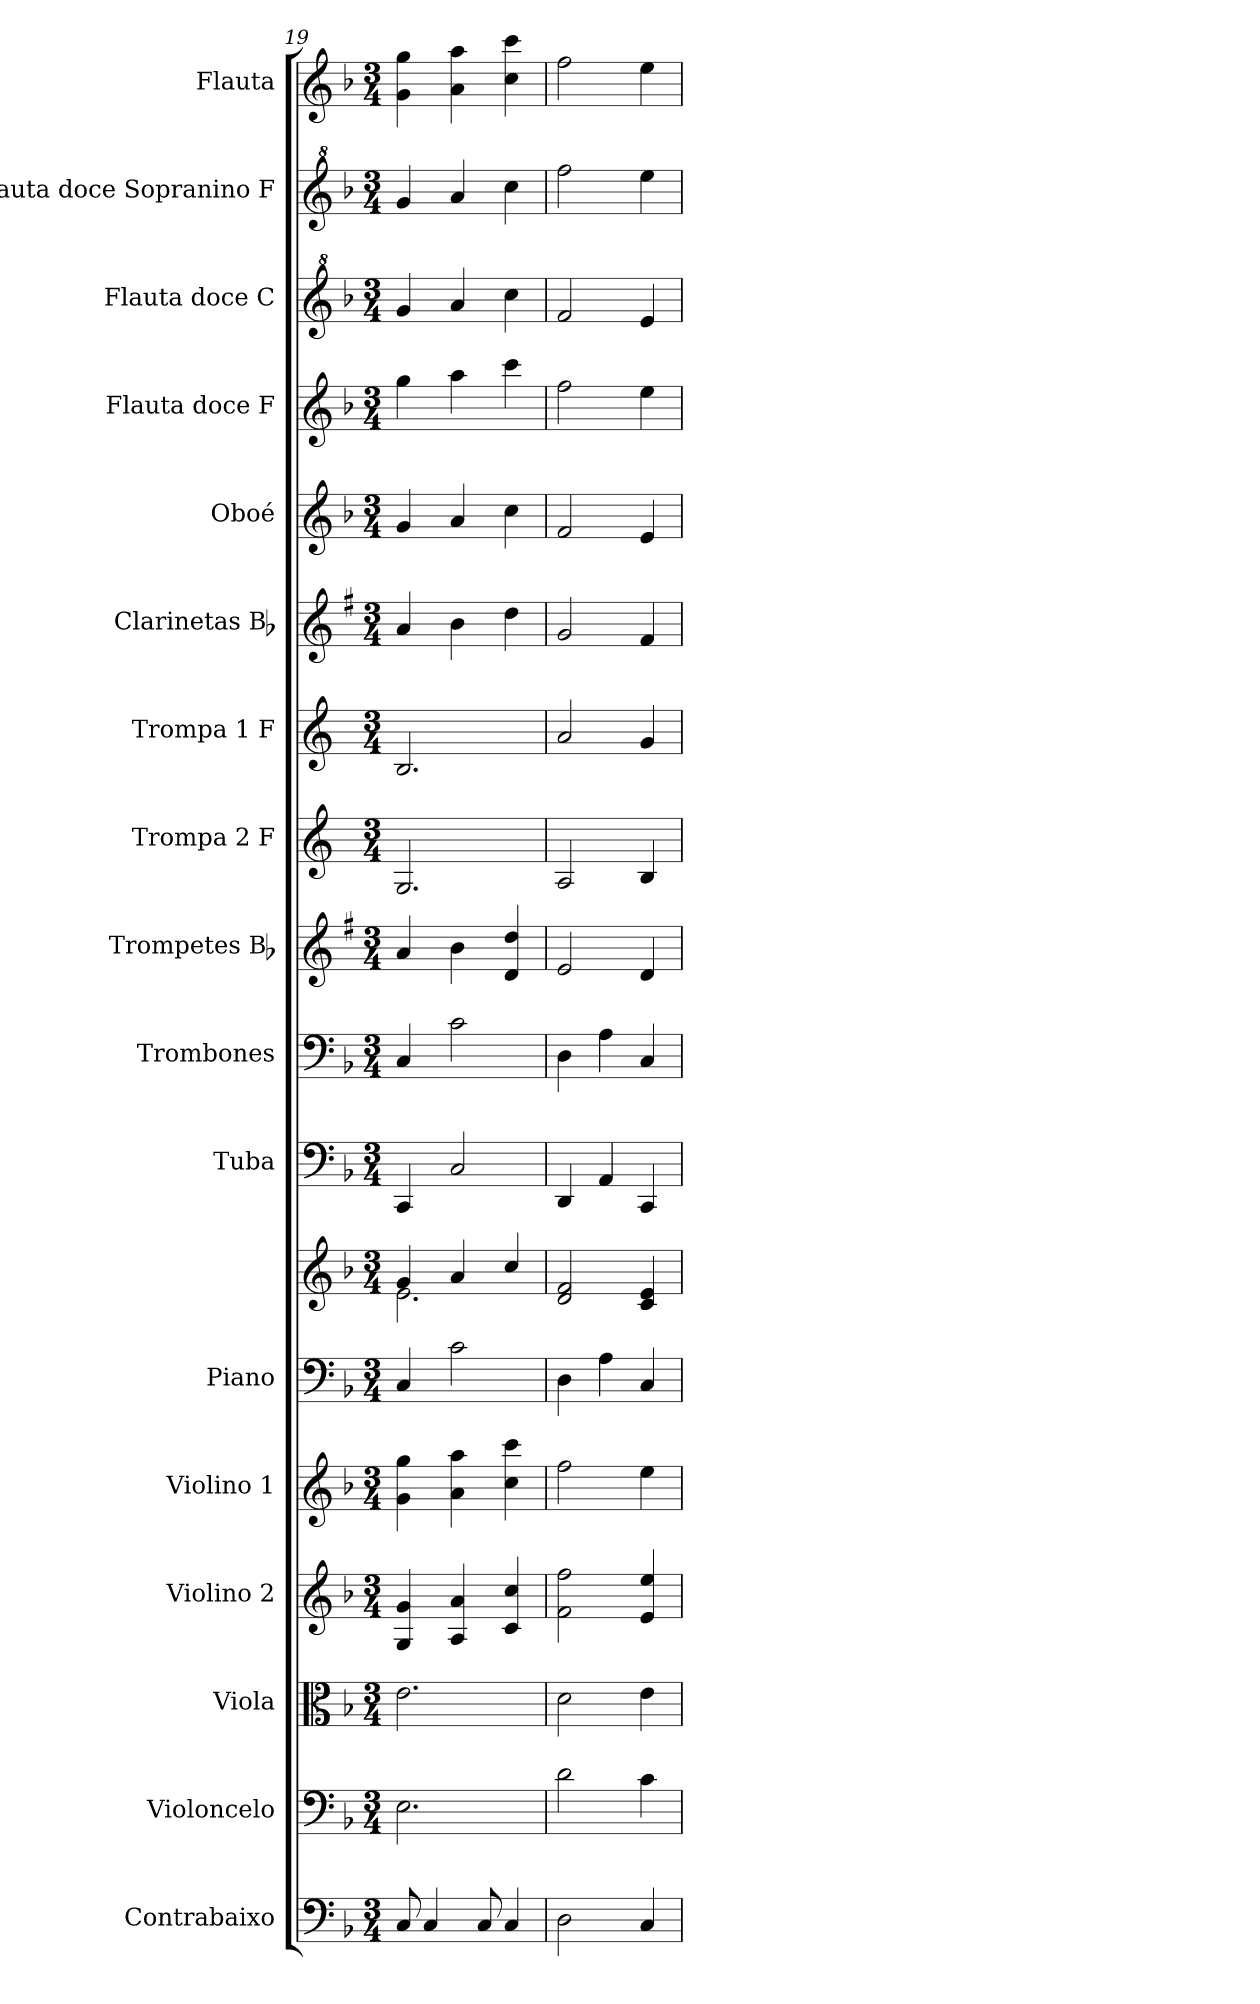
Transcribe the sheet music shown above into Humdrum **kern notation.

**kern	**kern	**kern	**kern	**kern	**kern	**kern	**kern	**kern	**kern	**kern	**kern	**kern	**kern	**kern	**kern	**kern	**kern
*part17	*part16	*part15	*part14	*part13	*part12	*part12	*part11	*part10	*part9	*part8	*part7	*part6	*part5	*part4	*part3	*part2	*part1
*staff18	*staff17	*staff16	*staff15	*staff14	*staff13	*staff12	*staff11	*staff10	*staff9	*staff8	*staff7	*staff6	*staff5	*staff4	*staff3	*staff2	*staff1
*I"Contrabaixo	*I"Violoncelo	*I"Viola	*I"Violino 2	*I"Violino 1	*I"Piano	*	*I"Tuba	*I"Trombones	*I"Trompetes Bb	*I"Trompa 2  F	*I"Trompa 1 F	*I"Clarinetas Bb	*I"Oboé	*I"Flauta doce F	*I"Flauta doce  C	*I"Flauta doce  Sopranino F	*I"Flauta
*I'Cb.	*I'Vc.	*I'Vla.	*I'Vln. 2	*I'Vln. 1	*I'Pno	*	*I'Tba.	*I'Tbn.	*I'Tpt.	*	*	*I'Cl.	*I'Ob.	*	*	*I'Fl. d. sop.	*I'Fl.
*clefF4	*clefF4	*clefC3	*clefG2	*clefG2	*clefF4	*clefG2	*clefF4	*clefF4	*clefG2	*clefG2	*clefG2	*clefG2	*clefG2	*clefG2	*clefG^2	*clefG^2	*clefG2
*ITrd7c12	*	*	*	*	*	*	*	*	*ITrd1c2	*ITrd4c7	*ITrd4c7	*ITrd1c2	*	*	*ITrd-7c-12	*ITrd-7c-12	*
*k[b-]	*k[b-]	*k[b-]	*k[b-]	*k[b-]	*k[b-]	*k[b-]	*k[b-]	*k[b-]	*k[b-]	*k[b-]	*k[b-]	*k[b-]	*k[b-]	*k[b-]	*k[b-]	*k[b-]	*k[b-]
*F:	*F:	*F:	*F:	*F:	*F:	*F:	*F:	*F:	*F:	*	*	*F:	*F:	*F:	*F:	*F:	*F:
*M3/4	*M3/4	*M3/4	*M3/4	*M3/4	*M3/4	*M3/4	*M3/4	*M3/4	*M3/4	*M3/4	*M3/4	*M3/4	*M3/4	*M3/4	*M3/4	*M3/4	*M3/4
=19	=19	=19	=19	=19	=19	=19	=19	=19	=19	=19	=19	=19	=19	=19	=19	=19	=19
*	*	*	*	*	*	*^	*	*	*	*	*	*	*	*	*	*	*
8CC/	2.E\	2.e\	4G/ 4g/	4g\ 4gg\	4C/	4g/	2.e\	4CC/	4C/	4g/	2.C/	2.E/	4g/	4g/	4gg\	4ggg/	4ggg/	4g\ 4gg\
4CC/	.	.	.	.	.	.	.	.	.	.	.	.	.	.	.	.	.	.
.	.	.	4A/ 4a/	4a\ 4aa\	2c\	4a/	.	2C/	2c\	4a\	.	.	4a\	4a/	4aa\	4aaa/	4aaa/	4a\ 4aa\
8CC/	.	.	.	.	.	.	.	.	.	.	.	.	.	.	.	.	.	.
4CC/	.	.	4c/ 4cc/	4cc\ 4ccc\	.	4cc/	.	.	.	4c/ 4cc/	.	.	4cc\	4cc\	4ccc\	4cccc\	4cccc\	4cc\ 4ccc\
*	*	*	*	*	*	*v	*v	*	*	*	*	*	*	*	*	*	*	*
=20	=20	=20	=20	=20	=20	=20	=20	=20	=20	=20	=20	=20	=20	=20	=20	=20	=20
2DD\	2d\	2d\	2f\ 2ff\	2ff\	4D\	2d/ 2f/	4DD/	4D\	2d/	2D/	2d/	2f/	2f/	2ff\	2fff/	2ffff\	2ff\
.	.	.	.	.	4A\	.	4AA/	4A\	.	.	.	.	.	.	.	.	.
4CC/	4c\	4e\	4e/ 4ee/	4ee\	4C/	4c/ 4e/	4CC/	4C/	4c/	4E/	4c/	4e/	4e/	4ee\	4eee/	4eeee\	4ee\
=	=	=	=	=	=	=	=	=	=	=	=	=	=	=	=	=	=
*-	*-	*-	*-	*-	*-	*-	*-	*-	*-	*-	*-	*-	*-	*-	*-	*-	*-
